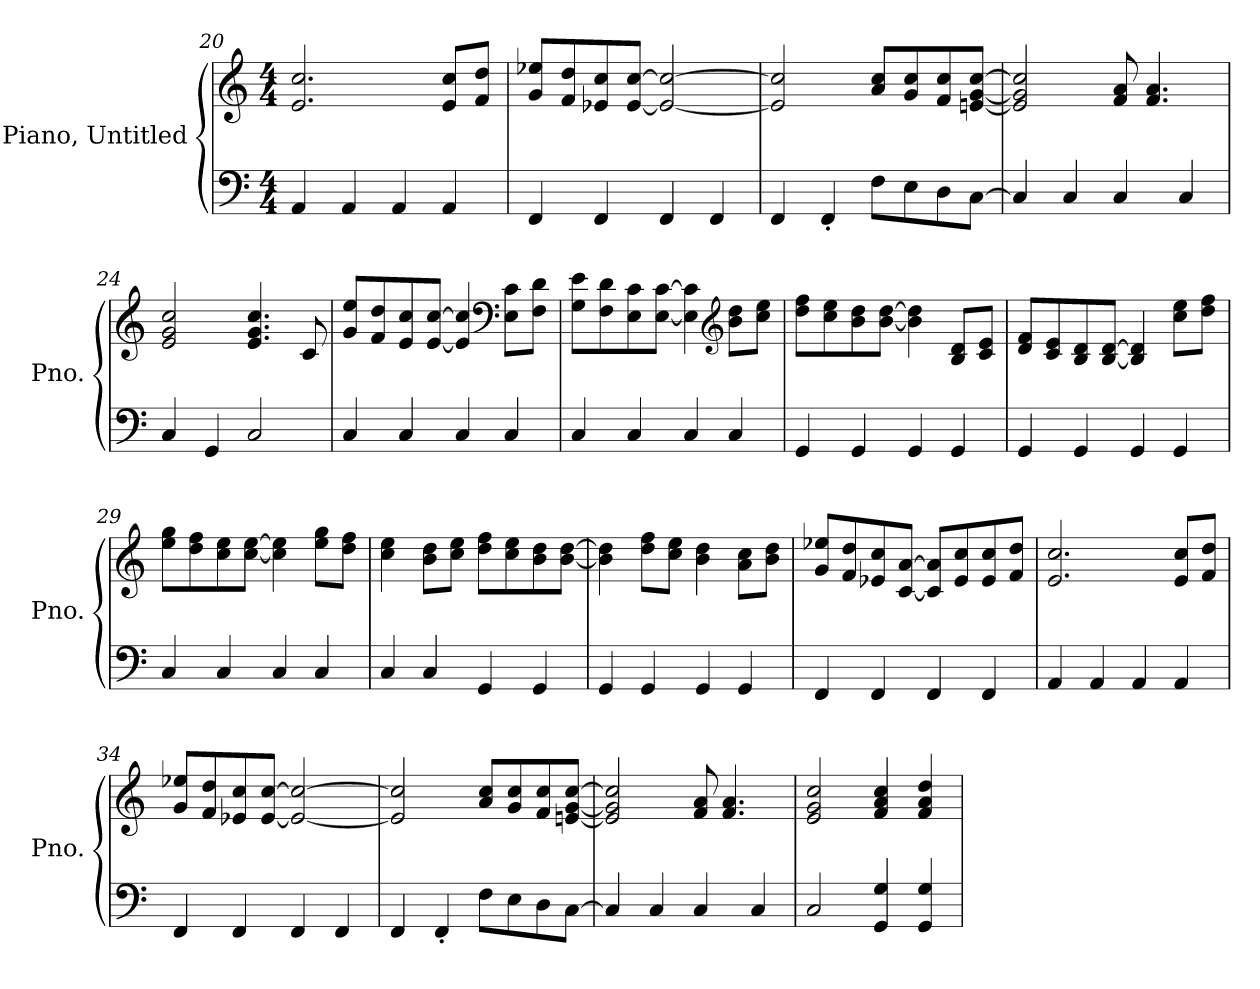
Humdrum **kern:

**kern	**kern
*part2	*part1
*staff2	*staff1
*I"Piano, Untitled	*I"Piano, Untitled
*I'Pno.	*I'Pno.
!!LO:LB:g=z
*clefF4	*clefG2
*k[]	*k[]
*M4/4	*M4/4
=20	=20
4AA/	2.e/ 2.cc/
4AA/	.
4AA/	.
4AA/	8e/ 8cc/L
.	8f/ 8dd/J
=21	=21
4FF/	8g/ 8ee-X/L
.	8f/ 8dd/
4FF/	8e-X/ 8cc/
.	[8e-/ [8cc/J
4FF/	2e-/_ 2cc/_
4FF/	.
=22	=22
4FF/	2e-/] 2cc/]
4FF'/	.
8F\L	8a/ 8cc/L
8E\	8g/ 8cc/
8D\	8f/ 8cc/
[8C\J	[8en/ [8g/ [8cc/J
=23	=23
4C/]	2e/] 2g/] 2cc/]
4C/	.
4C/	8f/ 8a/
.	4.f/ 4.a/
4C/	.
=24	=24
4C/	2e/ 2g/ 2cc/
4GG/	.
2C/	4.e/ 4.g/ 4.cc/
.	8c/
=25	=25
4C/	8g/ 8ee/L
.	8f/ 8dd/
4C/	8e/ 8cc/
.	[8e/ [8cc/J
4C/	4e/] 4cc/]
*	*clefF4
4C/	8E\ 8c\L
.	8F\ 8d\J
!!LO:LB:g=z
=26	=26
4C/	8G\ 8e\L
.	8F\ 8d\
4C/	8E\ 8c\
.	[8E\ [8c\J
4C/	4E\] 4c\]
*	*clefG2
4C/	8b\ 8dd\L
.	8cc\ 8ee\J
=27	=27
4GG/	8dd\ 8ff\L
.	8cc\ 8ee\
4GG/	8b\ 8dd\
.	[8b\ [8dd\J
4GG/	4b\] 4dd\]
4GG/	8B/ 8d/L
.	8c/ 8e/J
=28	=28
4GG/	8d/ 8f/L
.	8c/ 8e/
4GG/	8B/ 8d/
.	[8B/ [8d/J
4GG/	4B/] 4d/]
4GG/	8cc\ 8ee\L
.	8dd\ 8ff\J
=29	=29
4C/	8ee\ 8gg\L
.	8dd\ 8ff\
4C/	8cc\ 8ee\
.	[8cc\ [8ee\J
4C/	4cc\] 4ee\]
4C/	8ee\ 8gg\L
.	8dd\ 8ff\J
!!LO:PB:g=z
=30	=30
4C/	4cc\ 4ee\
4C/	8b\ 8dd\L
.	8cc\ 8ee\J
4GG/	8dd\ 8ff\L
.	8cc\ 8ee\
4GG/	8b\ 8dd\
.	[8b\ [8dd\J
=31	=31
4GG/	4b\] 4dd\]
4GG/	8dd\ 8ff\L
.	8cc\ 8ee\J
4GG/	4b\ 4dd\
4GG/	8a\ 8cc\L
.	8b\ 8dd\J
=32	=32
4FF/	8g/ 8ee-X/L
.	8f/ 8dd/
4FF/	8e-X/ 8cc/
.	[8c/ [8a/J
4FF/	8c/] 8a/]L
.	8e-/ 8cc/
4FF/	8e-/ 8cc/
.	8f/ 8dd/J
=33	=33
4AA/	2.e/ 2.cc/
4AA/	.
4AA/	.
4AA/	8e/ 8cc/L
.	8f/ 8dd/J
=34	=34
4FF/	8g/ 8ee-X/L
.	8f/ 8dd/
4FF/	8e-X/ 8cc/
.	[8e-/ [8cc/J
4FF/	2e-/_ 2cc/_
4FF/	.
!!LO:LB:g=z
=35	=35
4FF/	2e-/] 2cc/]
4FF'/	.
8F\L	8a/ 8cc/L
8E\	8g/ 8cc/
8D\	8f/ 8cc/
[8C\J	[8en/ [8g/ [8cc/J
=36	=36
4C/]	2e/] 2g/] 2cc/]
4C/	.
4C/	8f/ 8a/
.	4.f/ 4.a/
4C/	.
=37	=37
2C/	2e/ 2g/ 2cc/
4GG/ 4G/	4f/ 4a/ 4cc/
4GG/ 4G/	4f/ 4a/ 4dd/
=	=
*-	*-
